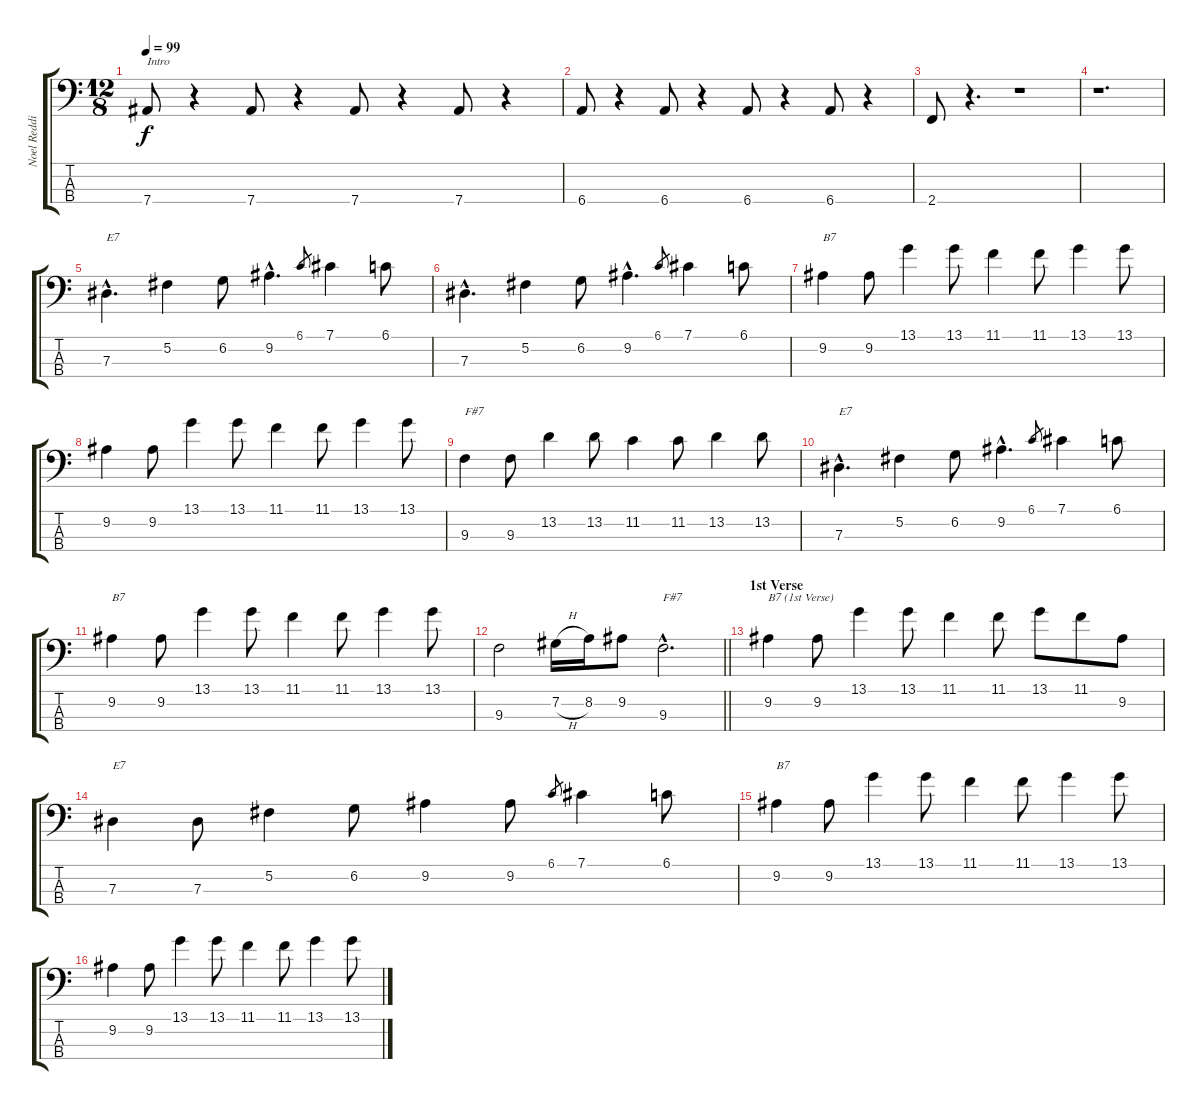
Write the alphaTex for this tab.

\track ("Noel Redding" "Noel Reddi") {instrument electricbassfinger}
\staff {score tabs}
\tuning (Gb2 Db2 Ab1 Eb1) {hide}
\ts (12 8)
\tempo 99
\clef f4
\ks c
7.4.8{txt "Intro" dy f instrument electricbassfinger} r.4 7.4.8 r.4 7.4.8 r.4 7.4.8 r.4 |
6.4.8 r.4 6.4.8 r.4 6.4.8 r.4 6.4.8 r.4 |
2.4.8 r.4{d} r.1 |
r.1{d} |
7.3{hac}.4{d txt "E7"} 5.2.4 6.2.8 9.2{hac}.4{d} 6.1.8{gr} 7.1.4 6.1.8 |
7.3{hac}.4{d} 5.2.4 6.2.8 9.2{hac}.4{d} 6.1.8{gr} 7.1.4 6.1.8 |
9.2.4{txt "B7"} 9.2.8 13.1.4 13.1.8 11.1.4 11.1.8 13.1.4 13.1.8 |
9.2.4 9.2.8 13.1.4 13.1.8 11.1.4 11.1.8 13.1.4 13.1.8 |
9.3.4{txt "F#7"} 9.3.8 13.2.4 13.2.8 11.2.4 11.2.8 13.2.4 13.2.8 |
7.3{hac}.4{d txt "E7"} 5.2.4 6.2.8 9.2{hac}.4{d} 6.1.8{gr} 7.1.4 6.1.8 |
9.2.4{txt "B7"} 9.2.8 13.1.4 13.1.8 11.1.4 11.1.8 13.1.4 13.1.8 |
\barLineRight lightlight
9.3.2 7.2{h}.16 8.2.16 9.2.8 9.3{hac}.2{d txt "F#7"} |
\section ("" "1st Verse")
9.2.4{txt "B7 (1st Verse)"} 9.2.8 13.1.4 13.1.8 11.1.4 11.1.8 13.1.8 11.1.8 9.2.8 |
7.3.4{txt "E7"} 7.3.8 5.2.4 6.2.8 9.2.4 9.2.8 6.1.8{gr} 7.1.4 6.1.8 |
9.2.4{txt "B7"} 9.2.8 13.1.4 13.1.8 11.1.4 11.1.8 13.1.4 13.1.8 |
9.2.4 9.2.8 13.1.4 13.1.8 11.1.4 11.1.8 13.1.4 13.1.8
